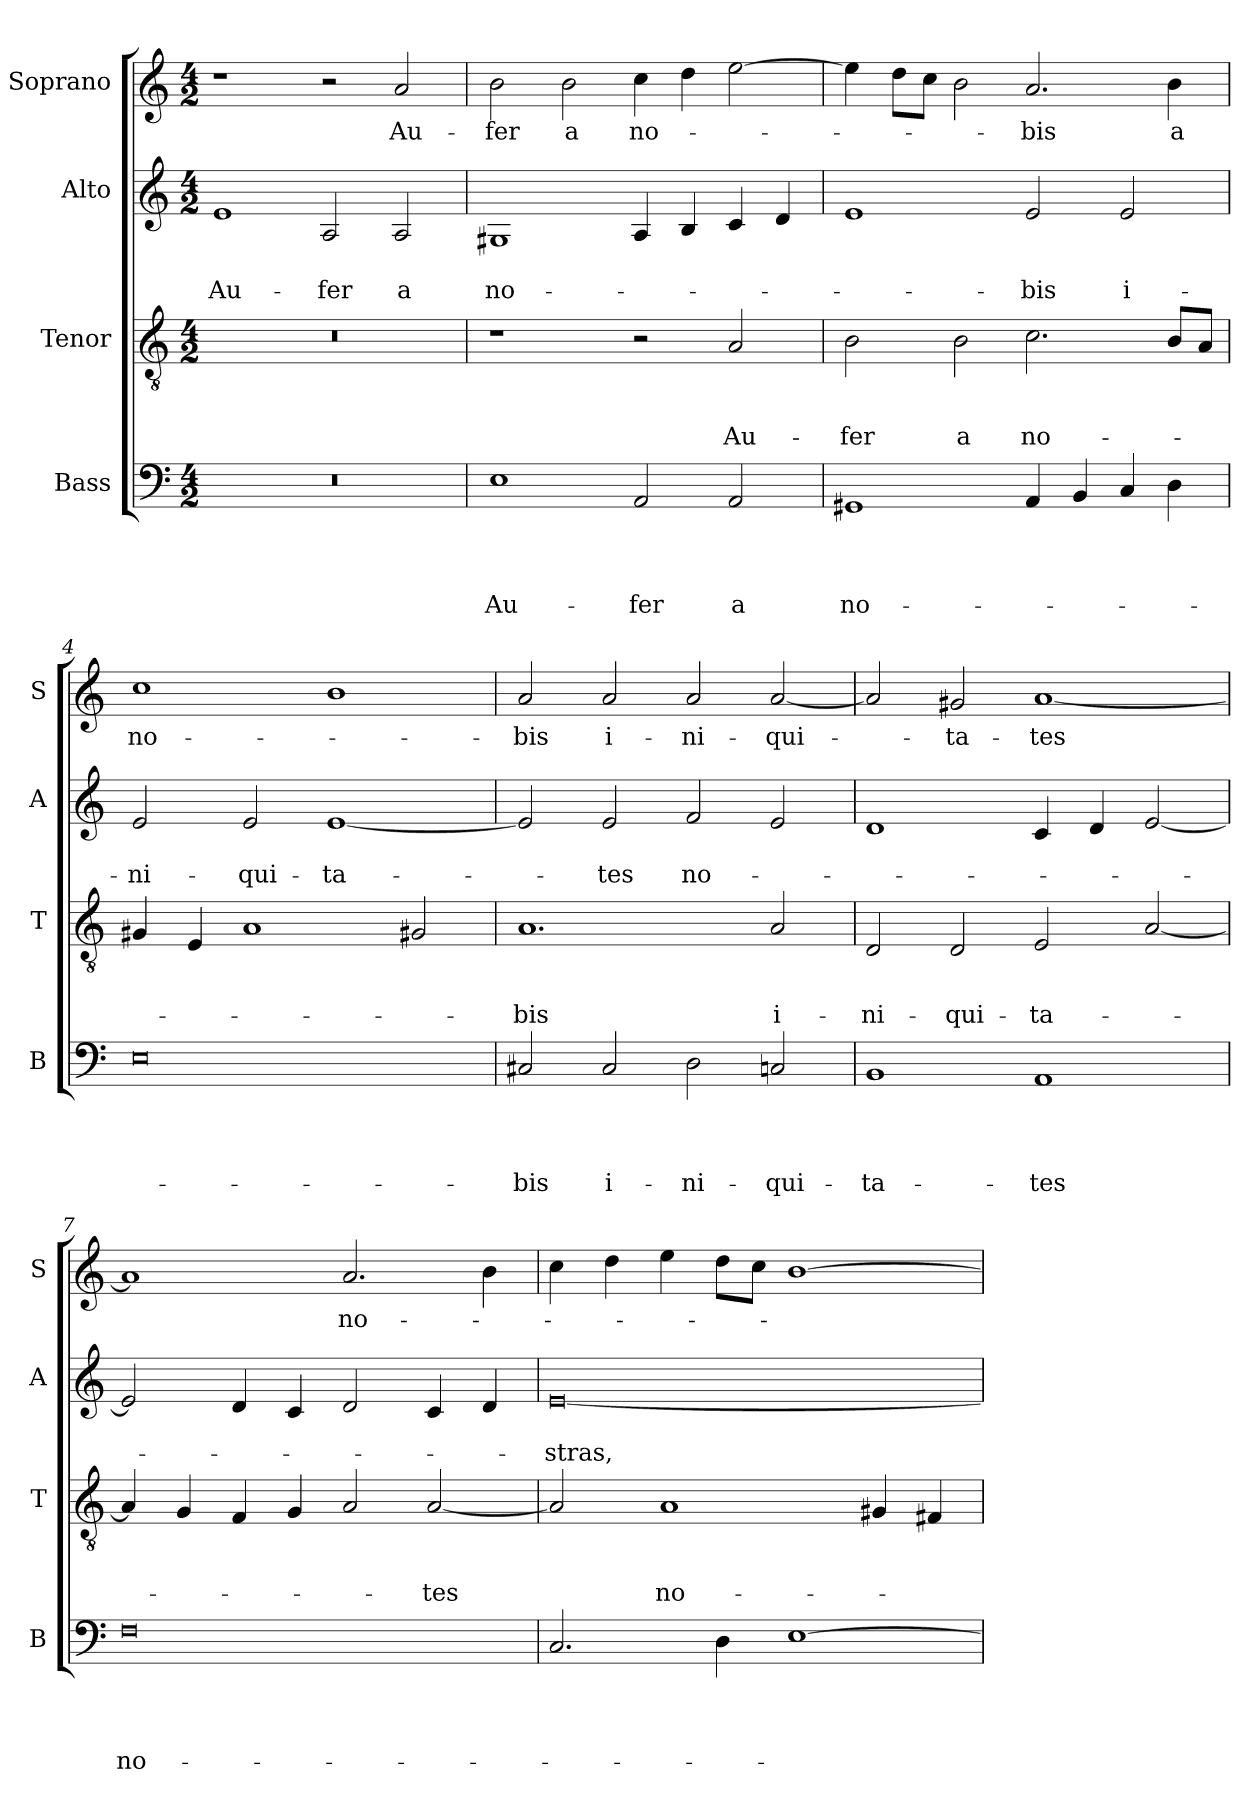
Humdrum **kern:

**kern	**text	**text	**text	**text	**kern	**text	**text	**text	**kern	**text	**text	**kern	**text
*part4	*part4	*part4	*part4	*part4	*part3	*part3	*part3	*part3	*part2	*part2	*part2	*part1	*part1
*staff4	*staff4	*staff4	*staff4	*staff4	*staff3	*staff3	*staff3	*staff3	*staff2	*staff2	*staff2	*staff1	*staff1
*I"Bass	*	*	*	*	*I"Tenor	*	*	*	*I"Alto	*	*	*I"Soprano	*
*I'B	*	*	*	*	*I'T	*	*	*	*I'A	*	*	*I'S	*
*clefF4	*	*	*	*	*clefGv2	*	*	*	*clefG2	*	*	*clefG2	*
*k[]	*	*	*	*	*k[]	*	*	*	*k[]	*	*	*k[]	*
*C:	*	*	*	*	*C:	*	*	*	*C:	*	*	*C:	*
*M4/2	*	*	*	*	*M4/2	*	*	*	*M4/2	*	*	*M4/2	*
=1	=1	=1	=1	=1	=1	=1	=1	=1	=1	=1	=1	=1	=1
0r	.	.	.	.	0r	.	.	.	1e	.	Au-	1r	.
.	.	.	.	.	.	.	.	.	2A/	.	-fer	2r	.
.	.	.	.	.	.	.	.	.	2A/	.	a	2a/	Au-
=2	=2	=2	=2	=2	=2	=2	=2	=2	=2	=2	=2	=2	=2
1E	.	.	.	Au-	1r	.	.	.	1G#X	.	no-	2b\	-fer
.	.	.	.	.	.	.	.	.	.	.	.	2b\	a
2AA/	.	.	.	-fer	2r	.	.	.	4A/	.	.	4cc\	no-
.	.	.	.	.	.	.	.	.	4B/	.	.	4dd\	.
2AA/	.	.	.	a	2A/	.	.	Au-	4c/	.	.	[2ee\	.
.	.	.	.	.	.	.	.	.	4d/	.	.	.	.
=3	=3	=3	=3	=3	=3	=3	=3	=3	=3	=3	=3	=3	=3
1GG#X	.	.	.	no-	2B\	.	.	-fer	1e	.	.	4ee\]	.
.	.	.	.	.	.	.	.	.	.	.	.	8dd\L	.
.	.	.	.	.	.	.	.	.	.	.	.	8cc\J	.
.	.	.	.	.	2B\	.	.	a	.	.	.	2b\	.
4AA/	.	.	.	.	2.c\	.	.	no-	2e/	.	-bis	2.a/	-bis
4BB/	.	.	.	.	.	.	.	.	.	.	.	.	.
4C/	.	.	.	.	.	.	.	.	2e/	.	i-	.	.
4D\	.	.	.	.	8B/L	.	.	.	.	.	.	4b\	a
.	.	.	.	.	8A/J	.	.	.	.	.	.	.	.
=4	=4	=4	=4	=4	=4	=4	=4	=4	=4	=4	=4	=4	=4
0E	.	.	.	.	4G#/	.	.	.	2e/	.	-ni-	1cc	no-
.	.	.	.	.	4E/	.	.	.	.	.	.	.	.
.	.	.	.	.	1A	.	.	.	2e/	.	-qui-	.	.
.	.	.	.	.	.	.	.	.	[1e	.	-ta-	1b	.
.	.	.	.	.	2G#X/	.	.	.	.	.	.	.	.
=5	=5	=5	=5	=5	=5	=5	=5	=5	=5	=5	=5	=5	=5
2C#X/	.	.	.	-bis	1.A	.	.	-bis	2e/]	.	.	2a/	-bis
2C#/	.	.	.	i-	.	.	.	.	2e/	.	-tes	2a/	i-
2D\	.	.	.	-ni-	.	.	.	.	2f/	.	no-	2a/	-ni-
2Cn/	.	.	.	-qui-	2A/	.	.	i-	2e/	.	.	[2a/	-qui-
=6	=6	=6	=6	=6	=6	=6	=6	=6	=6	=6	=6	=6	=6
1BB	.	.	.	-ta-	2D/	.	.	-ni-	1d	.	.	2a/]	.
.	.	.	.	.	2D/	.	.	-qui-	.	.	.	2g#X/	-ta-
1AA	.	.	.	-tes	2E/	.	.	-ta-	4c/	.	.	[1a	-tes
.	.	.	.	.	.	.	.	.	4d/	.	.	.	.
.	.	.	.	.	[2A/	.	.	.	[2e/	.	.	.	.
!!LO:LB:g=z
=7	=7	=7	=7	=7	=7	=7	=7	=7	=7	=7	=7	=7	=7
0F	.	.	.	no-	4A/]	.	.	.	2e/]	.	.	1a]	.
.	.	.	.	.	4G/	.	.	.	.	.	.	.	.
.	.	.	.	.	4F/	.	.	.	4d/	.	.	.	.
.	.	.	.	.	4G/	.	.	.	4c/	.	.	.	.
.	.	.	.	.	2A/	.	.	.	2d/	.	.	2.a/	no-
.	.	.	.	.	[2A/	.	.	-tes	4c/	.	.	.	.
.	.	.	.	.	.	.	.	.	4d/	.	.	4b\	.
=8	=8	=8	=8	=8	=8	=8	=8	=8	=8	=8	=8	=8	=8
2.C/	.	.	.	.	2A/]	.	.	.	[0e	.	-stras,	4cc\	.
.	.	.	.	.	.	.	.	.	.	.	.	4dd\	.
.	.	.	.	.	1A	.	.	no-	.	.	.	4ee\	.
4D\	.	.	.	.	.	.	.	.	.	.	.	8dd\L	.
.	.	.	.	.	.	.	.	.	.	.	.	8cc\J	.
[1E	.	.	.	.	.	.	.	.	.	.	.	[1b	.
.	.	.	.	.	4G#/	.	.	.	.	.	.	.	.
.	.	.	.	.	4F#/	.	.	.	.	.	.	.	.
=	=	=	=	=	=	=	=	=	=	=	=	=	=
*-	*-	*-	*-	*-	*-	*-	*-	*-	*-	*-	*-	*-	*-
